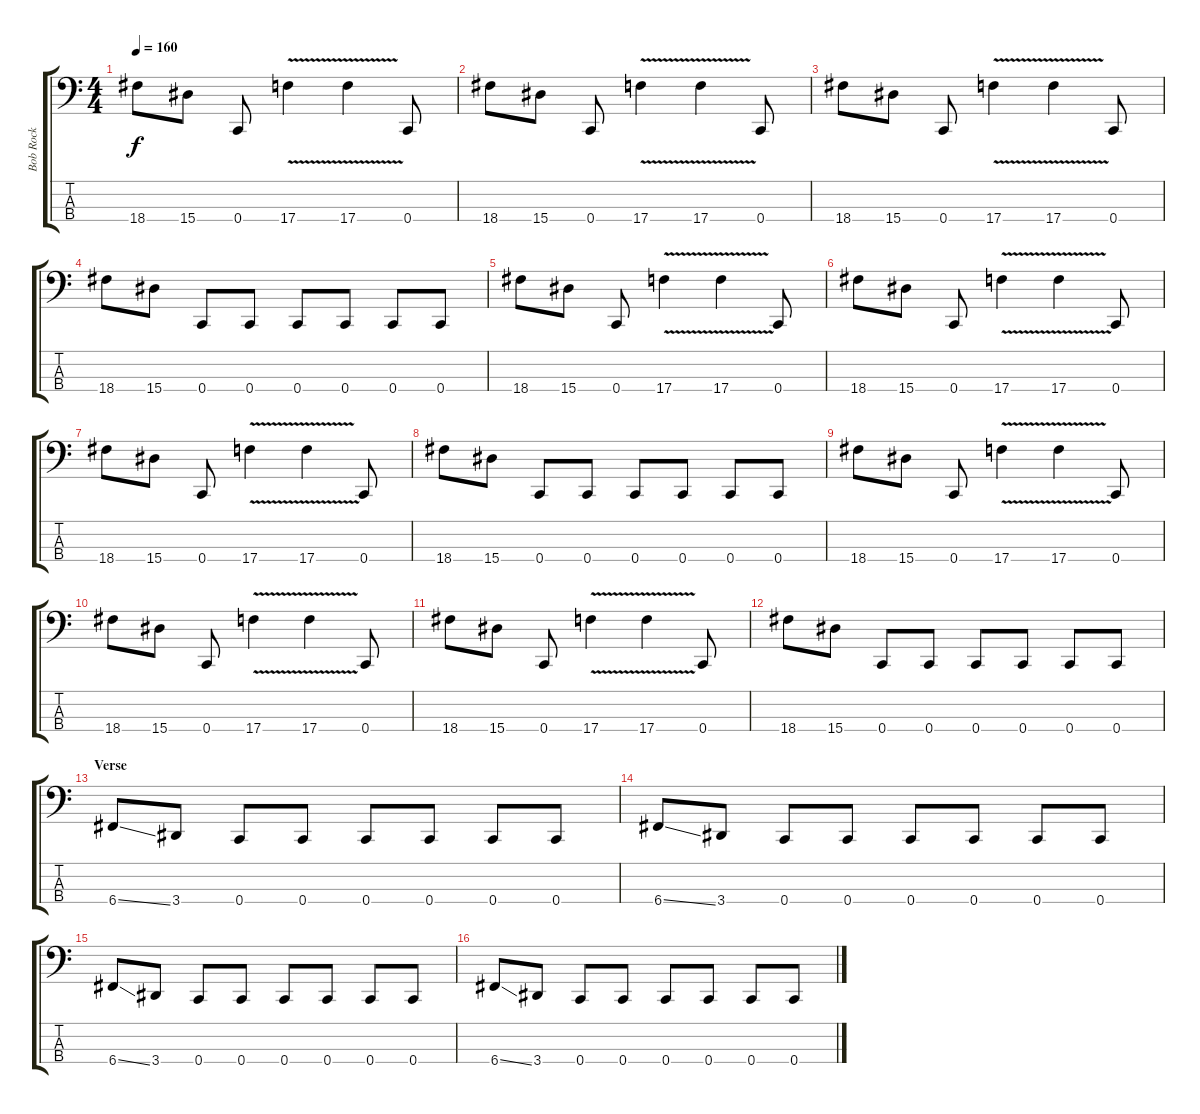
\track ("Bob Rock" "Bob Rock") {instrument electricbassfinger}
\staff {score tabs}
\tuning (F2 C2 G1 C1) {hide}
\ts (4 4)
\tempo 160
\clef f4
\ks c
18.4.8{dy f} 15.4.8 0.4.8 17.4{v}.4 17.4{v}.4 0.4.8 |
18.4.8 15.4.8 0.4.8 17.4{v}.4 17.4{v}.4 0.4.8 |
18.4.8 15.4.8 0.4.8 17.4{v}.4 17.4{v}.4 0.4.8 |
18.4.8 15.4.8 0.4.8 0.4.8 0.4.8 0.4.8 0.4.8 0.4.8 |
18.4.8 15.4.8 0.4.8 17.4{v}.4 17.4{v}.4 0.4.8 |
18.4.8 15.4.8 0.4.8 17.4{v}.4 17.4{v}.4 0.4.8 |
18.4.8 15.4.8 0.4.8 17.4{v}.4 17.4{v}.4 0.4.8 |
18.4.8 15.4.8 0.4.8 0.4.8 0.4.8 0.4.8 0.4.8 0.4.8 |
18.4.8 15.4.8 0.4.8 17.4{v}.4 17.4{v}.4 0.4.8 |
18.4.8 15.4.8 0.4.8 17.4{v}.4 17.4{v}.4 0.4.8 |
18.4.8 15.4.8 0.4.8 17.4{v}.4 17.4{v}.4 0.4.8 |
18.4.8 15.4.8 0.4.8 0.4.8 0.4.8 0.4.8 0.4.8 0.4.8 |
\section ("" "Verse")
6.4{ss}.8 3.4.8 0.4.8 0.4.8 0.4.8 0.4.8 0.4.8 0.4.8 |
6.4{ss}.8 3.4.8 0.4.8 0.4.8 0.4.8 0.4.8 0.4.8 0.4.8 |
6.4{ss}.8 3.4.8 0.4.8 0.4.8 0.4.8 0.4.8 0.4.8 0.4.8 |
6.4{ss}.8 3.4.8 0.4.8 0.4.8 0.4.8 0.4.8 0.4.8 0.4.8
